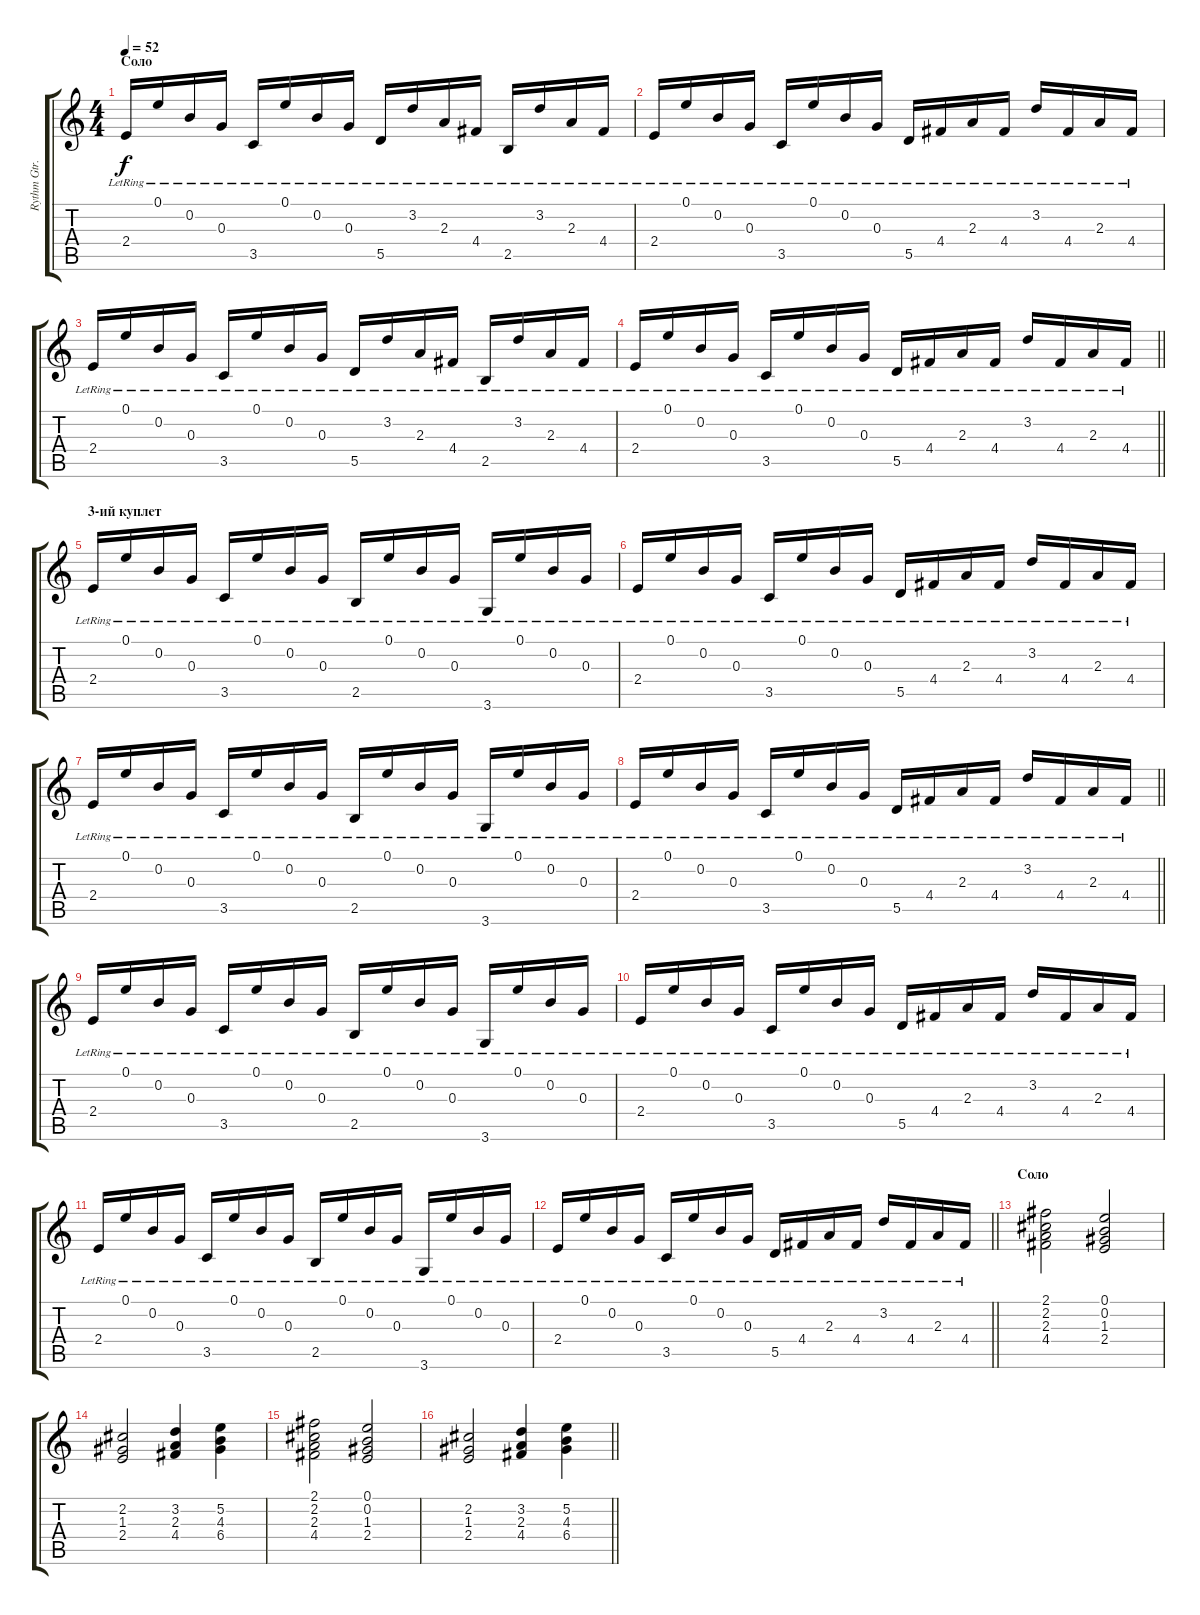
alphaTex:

\track ("Rythm Gtr." "Rythm Gtr.") {instrument acousticguitarsteel}
\staff {score tabs}
\tuning (E4 B3 G3 D3 A2 E2) {hide}
\ts (4 4)
\section ("" "Соло")
\tempo 52
\clef g2
\ks c
2.4{lr}.16{dy f} 0.1{lr}.16 0.2{lr}.16 0.3{lr}.16 3.5{lr}.16 0.1{lr}.16 0.2{lr}.16 0.3{lr}.16 5.5{lr}.16 3.2{lr}.16 2.3{lr}.16 4.4{lr}.16 2.5{lr}.16 3.2{lr}.16 2.3{lr}.16 4.4{lr}.16 |
2.4{lr}.16 0.1{lr}.16 0.2{lr}.16 0.3{lr}.16 3.5{lr}.16 0.1{lr}.16 0.2{lr}.16 0.3{lr}.16 5.5{lr}.16 4.4{lr}.16 2.3{lr}.16 4.4{lr}.16 3.2{lr}.16 4.4{lr}.16 2.3{lr}.16 4.4{lr}.16 |
2.4{lr}.16 0.1{lr}.16 0.2{lr}.16 0.3{lr}.16 3.5{lr}.16 0.1{lr}.16 0.2{lr}.16 0.3{lr}.16 5.5{lr}.16 3.2{lr}.16 2.3{lr}.16 4.4{lr}.16 2.5{lr}.16 3.2{lr}.16 2.3{lr}.16 4.4{lr}.16 |
\barLineRight lightlight
2.4{lr}.16 0.1{lr}.16 0.2{lr}.16 0.3{lr}.16 3.5{lr}.16 0.1{lr}.16 0.2{lr}.16 0.3{lr}.16 5.5{lr}.16 4.4{lr}.16 2.3{lr}.16 4.4{lr}.16 3.2{lr}.16 4.4{lr}.16 2.3{lr}.16 4.4{lr}.16 |
\section ("" "3-ий куплет")
2.4{lr}.16 0.1{lr}.16 0.2{lr}.16 0.3{lr}.16 3.5{lr}.16 0.1{lr}.16 0.2{lr}.16 0.3{lr}.16 2.5{lr}.16 0.1{lr}.16 0.2{lr}.16 0.3{lr}.16 3.6{lr}.16 0.1{lr}.16 0.2{lr}.16 0.3{lr}.16 |
2.4{lr}.16 0.1{lr}.16 0.2{lr}.16 0.3{lr}.16 3.5{lr}.16 0.1{lr}.16 0.2{lr}.16 0.3{lr}.16 5.5{lr}.16 4.4{lr}.16 2.3{lr}.16 4.4{lr}.16 3.2{lr}.16 4.4{lr}.16 2.3{lr}.16 4.4{lr}.16 |
2.4{lr}.16 0.1{lr}.16 0.2{lr}.16 0.3{lr}.16 3.5{lr}.16 0.1{lr}.16 0.2{lr}.16 0.3{lr}.16 2.5{lr}.16 0.1{lr}.16 0.2{lr}.16 0.3{lr}.16 3.6{lr}.16 0.1{lr}.16 0.2{lr}.16 0.3{lr}.16 |
\barLineRight lightlight
2.4{lr}.16 0.1{lr}.16 0.2{lr}.16 0.3{lr}.16 3.5{lr}.16 0.1{lr}.16 0.2{lr}.16 0.3{lr}.16 5.5{lr}.16 4.4{lr}.16 2.3{lr}.16 4.4{lr}.16 3.2{lr}.16 4.4{lr}.16 2.3{lr}.16 4.4{lr}.16 |
2.4{lr}.16 0.1{lr}.16 0.2{lr}.16 0.3{lr}.16 3.5{lr}.16 0.1{lr}.16 0.2{lr}.16 0.3{lr}.16 2.5{lr}.16 0.1{lr}.16 0.2{lr}.16 0.3{lr}.16 3.6{lr}.16 0.1{lr}.16 0.2{lr}.16 0.3{lr}.16 |
2.4{lr}.16 0.1{lr}.16 0.2{lr}.16 0.3{lr}.16 3.5{lr}.16 0.1{lr}.16 0.2{lr}.16 0.3{lr}.16 5.5{lr}.16 4.4{lr}.16 2.3{lr}.16 4.4{lr}.16 3.2{lr}.16 4.4{lr}.16 2.3{lr}.16 4.4{lr}.16 |
2.4{lr}.16 0.1{lr}.16 0.2{lr}.16 0.3{lr}.16 3.5{lr}.16 0.1{lr}.16 0.2{lr}.16 0.3{lr}.16 2.5{lr}.16 0.1{lr}.16 0.2{lr}.16 0.3{lr}.16 3.6{lr}.16 0.1{lr}.16 0.2{lr}.16 0.3{lr}.16 |
\barLineRight lightlight
2.4{lr}.16 0.1{lr}.16 0.2{lr}.16 0.3{lr}.16 3.5{lr}.16 0.1{lr}.16 0.2{lr}.16 0.3{lr}.16 5.5{lr}.16 4.4{lr}.16 2.3{lr}.16 4.4{lr}.16 3.2{lr}.16 4.4{lr}.16 2.3{lr}.16 4.4{lr}.16 |
\section ("" "Соло")
(2.1 2.2 2.3 4.4).2{instrument overdrivenguitar} (0.1 0.2 1.3 2.4).2 |
(2.2 1.3 2.4).2 (3.2 2.3 4.4).4 (5.2 4.3 6.4).4 |
(2.1 2.2 2.3 4.4).2 (0.1 0.2 1.3 2.4).2 |
\barLineRight lightlight
(2.2 1.3 2.4).2 (3.2 2.3 4.4).4 (5.2 4.3 6.4).4
